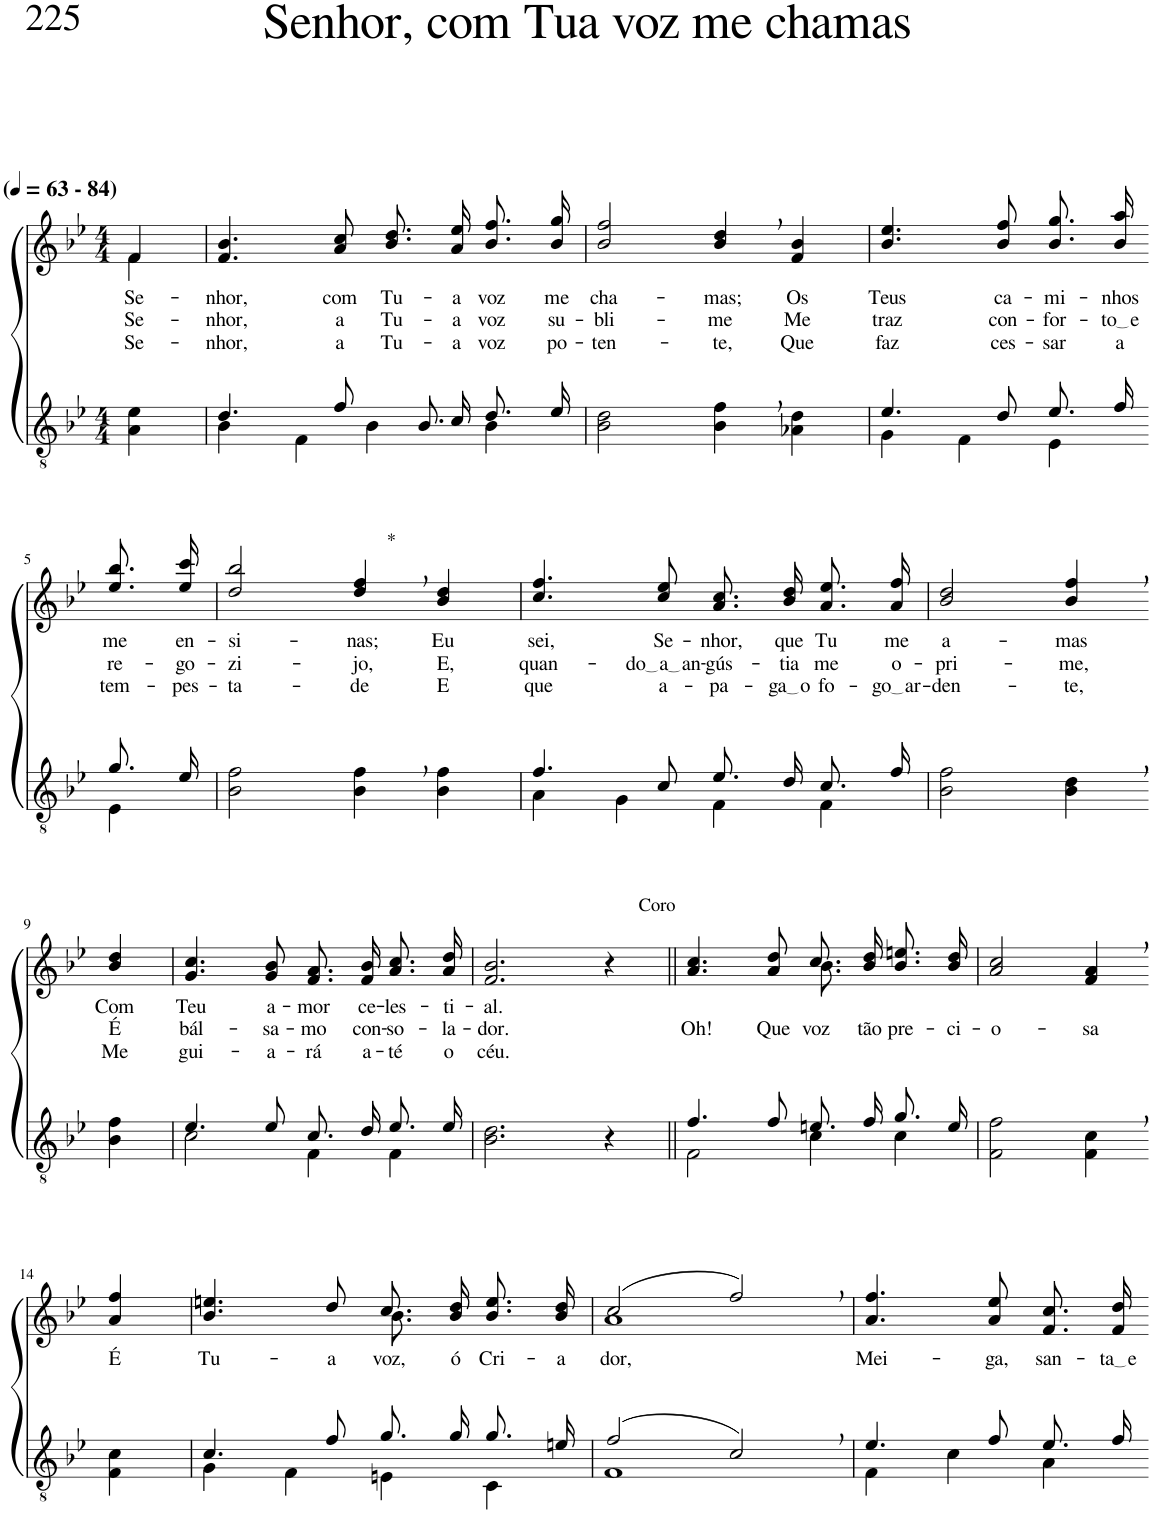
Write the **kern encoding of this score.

**kern	**kern	**text	**text	**text
*part2	*part1	*part1	*part1	*part1
*staff2	*staff1	*staff1	*staff1	*staff1
*I"Parte III e IV	*I"Parte I e II	*	*	*
*clefGv2	*clefG2	*	*	*
*Trd4c7	*Trd4c7	*	*	*
*k[b-e-]	*k[b-e-]	*	*	*
*M4/4	*M4/4	*	*	*
*MM63	*MM63	*	*	*
=1	=1	=1	=1	=1
!	!LO:TX:a:B:t=(	!	!	!
!	!LO:TX:a:B:t=- 84)	!	!	!
!	!	!LO:LY:b	!LO:LY:b	!LO:LY:b
*	*^	*	*	*
4A\ 4e-\	4f\	4f/	Se-	Se-	Se-
=2	=2	=2	=2	=2	=2
*^	*	*	*	*	*
!	!	!	!	!LO:LY:b	!LO:LY:b	!LO:LY:b
*	*	*v	*v	*	*	*
4.d/	4B-\	4.f/ 4.b-/	-nhor,	-nhor,	-nhor,
.	4F\	.	.	.	.
!	!	!	!LO:LY:b	!LO:LY:b	!LO:LY:b
8f/	.	8a/ 8cc/	com	a	a
!	!	!	!LO:LY:b	!LO:LY:b	!LO:LY:b
8.B-/L	4B-\	8.b-\ 8.dd\L	Tu-	Tu-	Tu-
!	!	!	!LO:LY:b	!LO:LY:b	!LO:LY:b
16c/Jk	.	16a\ 16ee-\Jk	-a	-a	-a
!	!	!	!LO:LY:b	!LO:LY:b	!LO:LY:b
8.d/L	4B-\	8.b-\ 8.ff\L	voz	voz	voz
!	!	!	!LO:LY:b	!LO:LY:b	!LO:LY:b
16e-/Jk	.	16b-\ 16gg\Jk	me	su-	po-
*v	*v	*	*	*	*
=3	=3	=3	=3	=3
!	!	!LO:LY:b	!LO:LY:b	!LO:LY:b
2B-\ 2d\	2b-/ 2ff/	cha-	-bli-	-ten-
!	!	!LO:LY:b	!LO:LY:b	!LO:LY:b
4B-\, 4f\,	4b-/, 4dd/,	-mas;	-me	-te,
!	!	!LO:LY:b	!LO:LY:b	!LO:LY:b
4A-X\ 4d\	4f/ 4b-/	Os	Me	Que
=4	=4	=4	=4	=4
*^	*	*	*	*
!	!	!	!LO:LY:b	!LO:LY:b	!LO:LY:b
4.e-/	4G\	4.b-/ 4.ee-/	Teus	traz	faz
.	4F\	.	.	.	.
!	!	!	!LO:LY:b	!LO:LY:b	!LO:LY:b
8d/	.	8b-/ 8ff/	ca-	con-	ces-
!	!	!	!LO:LY:b	!LO:LY:b	!LO:LY:b
8.e-/L	4E-\	8.b-\ 8.gg\L	-mi-	-for-	-sar
!	!	!	!LO:LY:b	!LO:LY:b	!LO:LY:b
16f/Jk	.	16b-\ 16aa\Jk	-nhos	to e	a
!!LO:LB:g=z
=5-	=5-	=5-	=5-	=5-	=5-
!	!	!	!LO:LY:b	!LO:LY:b	!LO:LY:b
8.g/L	4E-\	8.ee-\ 8.bb-\L	me	re-	tem-
!	!	!	!LO:LY:b	!LO:LY:b	!LO:LY:b
16e-/Jk	.	16ee-\ 16ccc\Jk	en-	-go-	-pes-
*v	*v	*	*	*	*
=6	=6	=6	=6	=6
!	!	!LO:LY:b	!LO:LY:b	!LO:LY:b
2B-\ 2f\	2dd/ 2bb-/	-si-	-zi-	-ta-
!	!LO:TX:a:t=*	!	!	!
!	!	!LO:LY:b	!LO:LY:b	!LO:LY:b
4B-\, 4f\,	4dd/, 4ff/,	-nas;	-jo,	-de
!	!	!LO:LY:b	!LO:LY:b	!LO:LY:b
4B-\ 4f\	4b-/ 4dd/	Eu	E,	E
=7	=7	=7	=7	=7
*^	*	*	*	*
!	!	!	!LO:LY:b	!LO:LY:b	!LO:LY:b
4.f/	4A\	4.cc/ 4.ff/	sei,	quan-	que
.	4G\	.	.	.	.
!	!	!	!LO:LY:b	!LO:LY:b	!LO:LY:b
8c/	.	8cc/ 8ee-/	Se-	do a an	a-
!	!	!	!LO:LY:b	!LO:LY:b	!LO:LY:b
8.e-/L	4F\	8.a\ 8.cc\L	-nhor,	-gús-	-pa-
!	!	!	!LO:LY:b	!LO:LY:b	!LO:LY:b
16d/Jk	.	16b-\ 16dd\Jk	que	-tia	ga o
!	!	!	!LO:LY:b	!LO:LY:b	!LO:LY:b
8.c/L	4F\	8.a\ 8.ee-\L	Tu	me	fo-
!	!	!	!LO:LY:b	!LO:LY:b	!LO:LY:b
16f/Jk	.	16a\ 16ff\Jk	me	o-	go ar
*v	*v	*	*	*	*
=8	=8	=8	=8	=8
!	!	!LO:LY:b	!LO:LY:b	!LO:LY:b
2B-\ 2f\	2b-/ 2dd/	a-	-pri-	-den-
!	!	!LO:LY:b	!LO:LY:b	!LO:LY:b
4B-\, 4d\,	4b-/, 4ff/,	-mas	-me,	-te,
!!LO:LB:g=z
=9-	=9-	=9-	=9-	=9-
!	!	!LO:LY:b	!LO:LY:b	!LO:LY:b
4B-\ 4f\	4b-/ 4dd/	Com	É	Me
=10	=10	=10	=10	=10
*^	*	*	*	*
!	!	!	!LO:LY:b	!LO:LY:b	!LO:LY:b
4.e-/	2c\	4.g/ 4.cc/	Teu	bál-	gui-
!	!	!	!LO:LY:b	!LO:LY:b	!LO:LY:b
8e-/	.	8g/ 8b-/	a-	-sa-	-a-
!	!	!	!LO:LY:b	!LO:LY:b	!LO:LY:b
8.c/L	4F\	8.f/ 8.a/L	-mor	-mo	-rá
!	!	!	!LO:LY:b	!LO:LY:b	!LO:LY:b
16d/Jk	.	16f/ 16b-/Jk	ce-	con-	a-
!	!	!	!LO:LY:b	!LO:LY:b	!LO:LY:b
8.e-/L	4F\	8.a\ 8.cc\L	-les-	-so-	-té
!	!	!	!LO:LY:b	!LO:LY:b	!LO:LY:b
16e-/Jk	.	16a\ 16dd\Jk	-ti-	-la-	o
*v	*v	*	*	*	*
=11	=11	=11	=11	=11
!	!	!LO:LY:b	!LO:LY:b	!LO:LY:b
2.B-\ 2.d\	2.f/ 2.b-/	-al.	-dor.	céu.
!	!LO:TX:a:t=Coro	!	!	!
4r	4r	.	.	.
=12||	=12||	=12||	=12||	=12||
*^	*	*	*	*
!	!	!	!	!LO:LY:b	!
*	*	*^	*	*	*
4.f/	2F\	4.a/ 4.cc/	2ryy	.	Oh!	.
!	!	!	!	!	!LO:LY:b	!
8f/	.	8a/ 8dd/	.	.	Que	.
!	!	!	!	!	!LO:LY:b	!
8.en/L	4c\	8.cc\L	8.b-\	.	voz	.
!	!	!	!	!	!LO:LY:b	!
16f/Jk	.	16b-\ 16dd\Jk	4ryy	.	tão	.
!	!	!	!	!	!LO:LY:b	!
8.g/L	4c\	8.b-\ 8.een\L	.	.	pre-	.
!	!	!	!	!	!LO:LY:b	!
16e/Jk	.	16b-\ 16dd\Jk	16ryy	.	-ci-	.
*v	*v	*	*	*	*	*
=13	=13	=13	=13	=13	=13
!	!	!	!	!LO:LY:b	!
*	*v	*v	*	*	*
2F\ 2f\	2a/ 2cc/	.	-o-	.
!	!	!	!LO:LY:b	!
4F\, 4c\,	4f/, 4a/,	.	-sa	.
!!LO:LB:g=z
=14-	=14-	=14-	=14-	=14-
!	!	!LO:LY:b	!	!
4F\ 4c\	4a/ 4ff/	É	.	.
=15	=15	=15	=15	=15
*^	*	*	*	*
!	!	!	!LO:LY:b	!	!
*	*	*^	*	*	*
4.c/	4G\	4.b-/ 4.een/	2ryy	Tu-	.	.
.	4F\	.	.	.	.	.
!	!	!	!	!LO:LY:b	!	!
8f/	.	8dd/	.	-a	.	.
!	!	!	!	!LO:LY:b	!	!
8.g/L	4En\	8.cc\L	8.b-\	voz,	.	.
!	!	!	!	!LO:LY:b	!	!
16g/Jk	.	16b-\ 16dd\Jk	4ryy	ó	.	.
!	!	!	!	!LO:LY:b	!	!
8.g/L	4C\	8.b-\ 8.ee\L	.	Cri-	.	.
!	!	!	!	!LO:LY:b	!	!
16en/Jk	.	16b-\ 16dd\Jk	16ryy	-a-	.	.
=16	=16	=16	=16	=16	=16	=16
!	!	!	!	!LO:LY:b	!	!
(2f/	1F	(2cc/	1a	-dor,	.	.
2c,/)	.	2ff,/)	.	.	.	.
*	*	*v	*v	*	*	*
=17	=17	=17	=17	=17	=17
!	!	!	!LO:LY:b	!	!
4.e-/	4F\	4.a/ 4.ff/	Mei-	.	.
.	4c\	.	.	.	.
!	!	!	!LO:LY:b	!	!
8f/	.	8a/ 8ee-/	-ga,	.	.
!	!	!	!LO:LY:b	!	!
8.e-/L	4A\	8.f/ 8.cc/L	san-	.	.
!	!	!	!LO:LY:b	!	!
16f/Jk	.	16f/ 16dd/Jk	ta e	.	.
*v	*v	*	*	*	*
=-	=-	=-	=-	=-
*-	*-	*-	*-	*-
